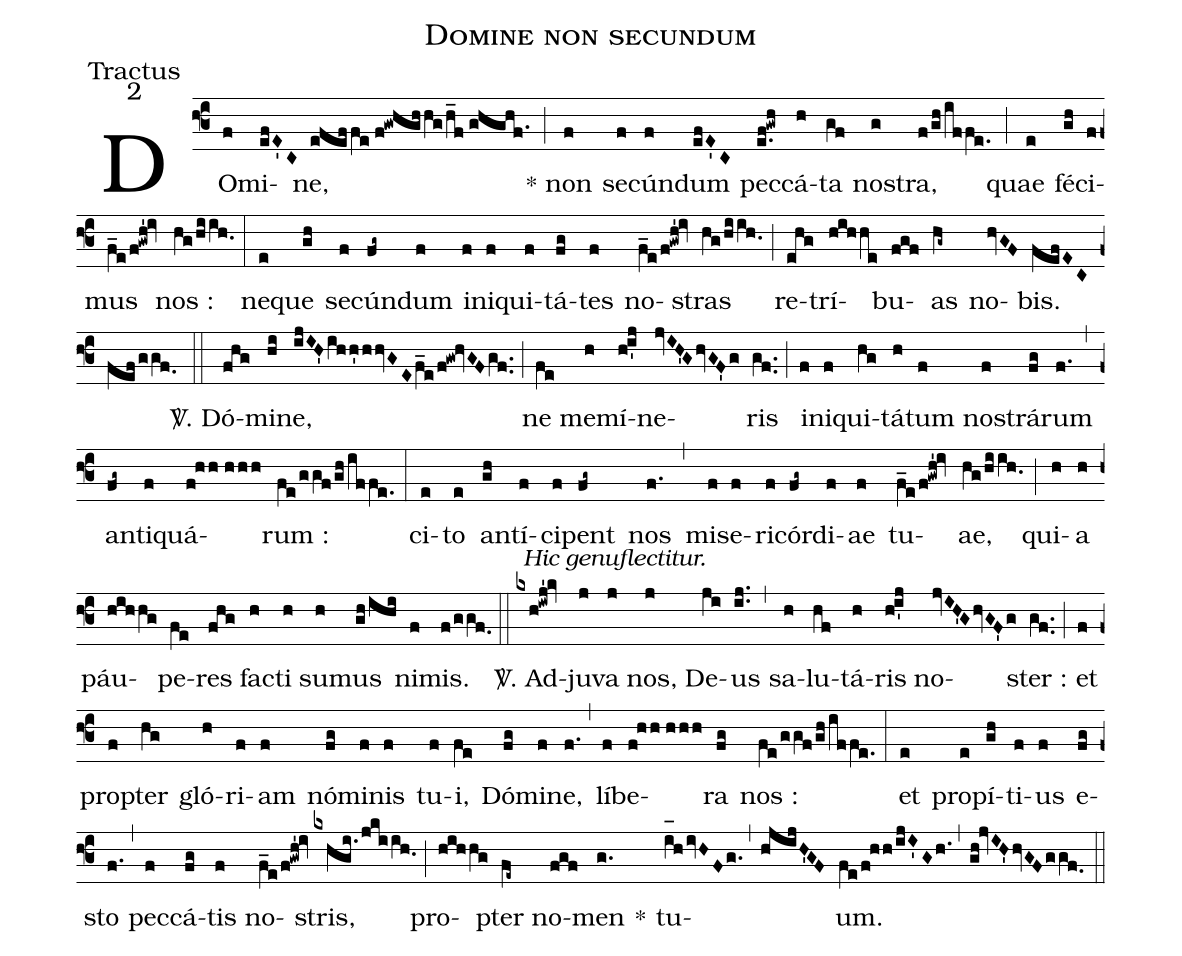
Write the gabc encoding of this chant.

name:Domine non secundum;
office-part:Tractus;
mode:2;
%%
(f3) DO(f)mi(efE'C)ne,(efeffe//f!gwhghhg/h_f//ghghf.) (;) * non(f) se(f)cún(f)dum(efE'C) pec(e.f!gwh)cá(h)ta(gf) no(g)stra,(f/gh/iffe.) (;) quae(e) fé(gh)ci(f)mus(f_e/f!gwh'!iv) nos :(hg/hiih.0) (:) ne(e)que(gh) se(f)cún(fg~)dum(f) in(f)i(f)qui(f)tá(fg)tes(f) no(f_e/f!gwh'!iv)stras(hg/hiih.0) (;) re(ehg)trí(hihhe)bu(fgf)as(hg~) no(hvGF)bis.(fefEC//fef/ggf.0) (::) <sp>V/</sp>. Dó(fhg)mi(hi)ne,(ijIH'ihh'hhvGEf_e/f!gw!hvGFgf..) (;) ne(fe) me(h)mí(hi'j)ne(jvIH'GhvGF'g)ris(gf..) (;) in(f)i(f)qui(hg)tá(h)tum(f) no(f)strá(fg)rum(f.) (,) an(fg~)ti(f)quá(f!hh//hhh)rum :(fe/ggf/gh/iffe.) (:) ci(e)to(e) an(gh)tí(f)ci(f)pent(fg~) nos(f.) (,) mi(f)se(f)ri(f)cór(fg~)di(f)ae(f) tu(f_e/f!gwh'!iv)ae,(hg/hiih.0) (;) qui(h)a(h) páu(hihhg)pe(fe)res(fhg) fa(h)cti(h) su(h)mus(gh/ihi) ni(f)mis.(f/ggf.0) (::) <nlba><sp>V/</sp>. <alt> Hic genuflectitur.</alt>Ad(kxh!iwj'!kv)ju(j)va(j) nos,(j) De(ji)us</nlba>(ij..) (,) sa(h)lu(hf)tá(h)ris(hi'j) no(jvIH'GhvGF'g)ster :(gf..) (;) et(f) pro(f)pter(hg) gló(h)ri(f)am(f) nó(fg)mi(f)nis(f) tu(f)i,(fe) Dó(fg)mi(f)ne,(f.) (,) lí(f)be(f!hh//hhh)ra(fg) nos :(fe/ggf/gh/iffe.) (:) et(e) pro(e)pí(gh)ti(f)us(f) e(fg)sto(f.) (,) pec(f)cá(fg)tis(f) no(f_e/f!gwh'!iv)stris,(kxhgi./jkiih.0) (;) pro(hihhg)pter(fe~) no(fgf)men(g.) *() tu(i_[oh:h]hivHFg.)(,)(hjijH'GF)um.(fe/f!hh/ijI'Gh.) (,) (gh!jvIH'hvGFggf.0) (::)
